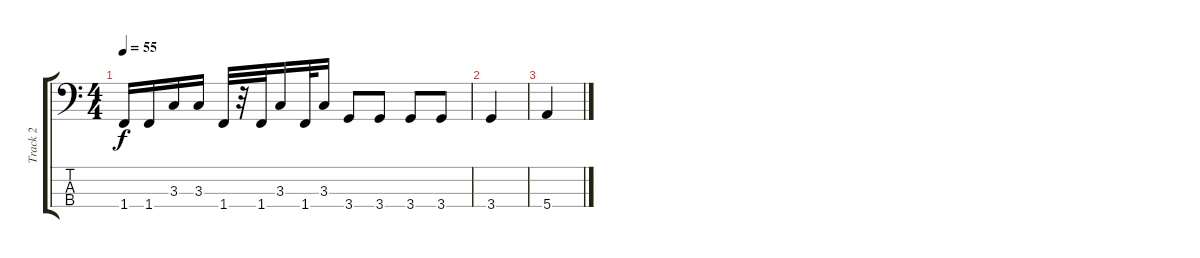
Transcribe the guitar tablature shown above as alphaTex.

\track ("Track 2" "Track 2") {instrument electricbasspick}
\staff {score tabs}
\tuning (G2 D2 A1 E1) {hide}
\ts (4 4)
\tempo 55
\clef f4
\ks c
1.4.16{dy f} 1.4.16 3.3.16 3.3.16 1.4.32 r.32 1.4.32 3.3.16 1.4.32 3.3.16 3.4.8 3.4.8 3.4.8 3.4.8 |
3.4.4 |
5.4.4
